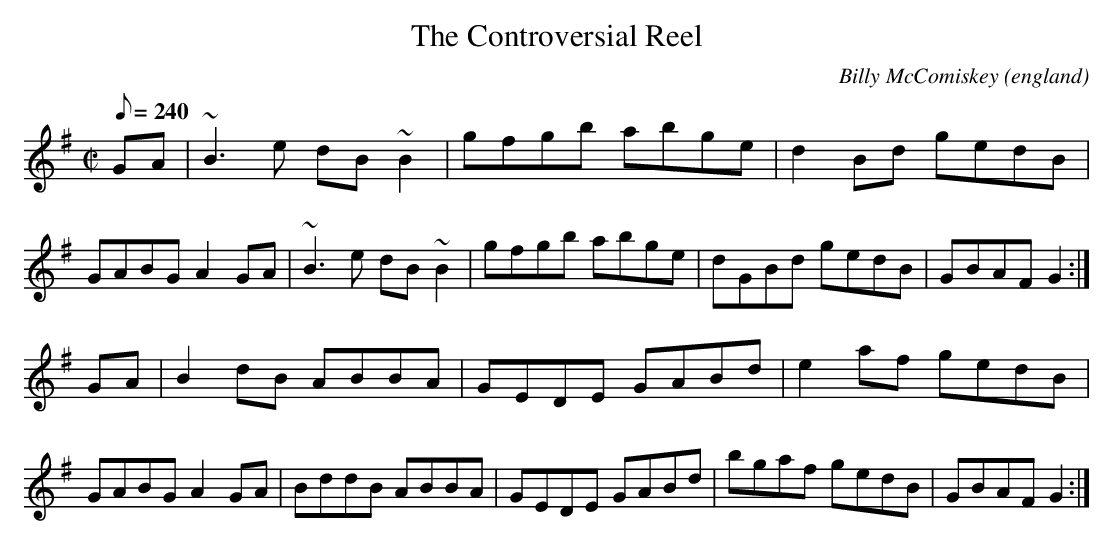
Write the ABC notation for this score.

X:1
T:The Controversial Reel
O:england
M:C|
L:1/8
Q:240
C:Billy McComiskey
K:G
GA|~B3e dB~B2 |gfgb abge|d2 Bd gedB|GABG A2 GA|\
~B3e dB~B2|gfgb abge|dGBd gedB|GBAF G2:|
GA|B2dB ABBA|GEDE GABd|e2 af gedB|GABG A2 GA |\
BddB ABBA|GEDE GABd|bgaf gedB|GBAF G2:|
